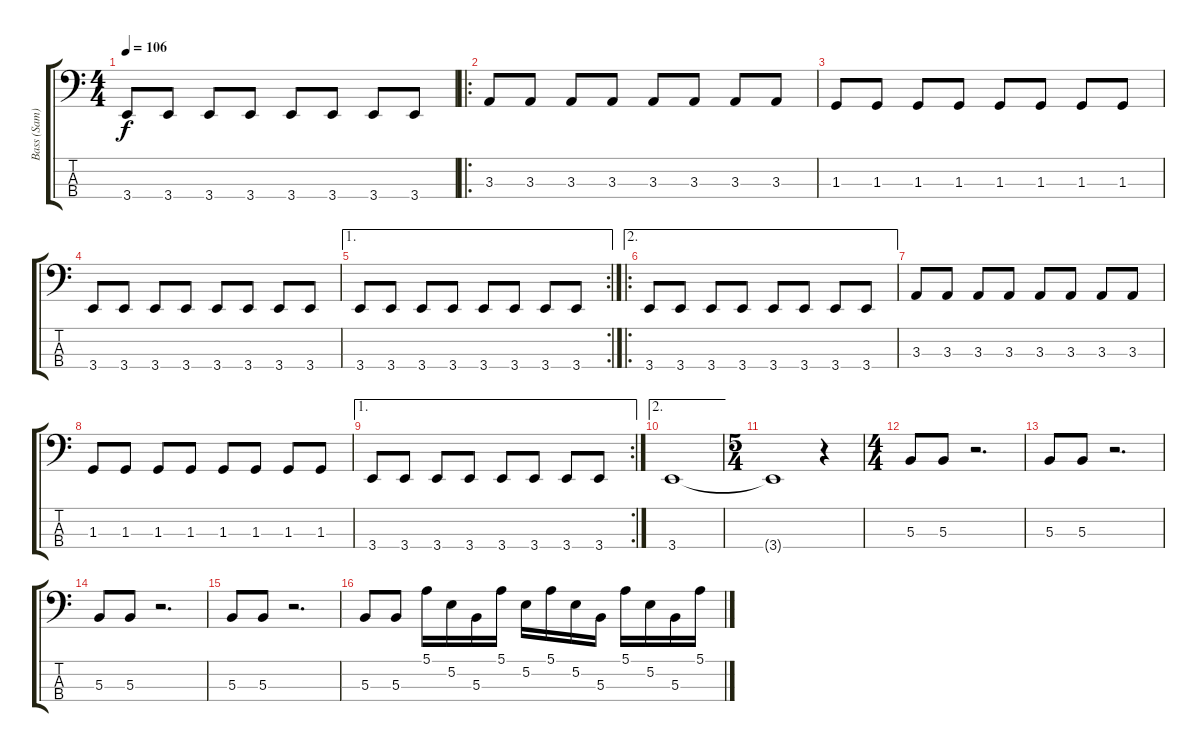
\track ("Bass (Sam)" "Bass (Sam)") {instrument electricbassfinger}
\staff {score tabs}
\tuning (E2 B1 Gb1 Db1) {hide}
\ts (4 4)
\tempo 106
\clef f4
\ks c
3.4.8{dy f volume 16} 3.4.8 3.4.8 3.4.8 3.4.8 3.4.8 3.4.8 3.4.8 |
\ro
3.3.8 3.3.8 3.3.8 3.3.8 3.3.8 3.3.8 3.3.8 3.3.8 |
1.3.8 1.3.8 1.3.8 1.3.8 1.3.8 1.3.8 1.3.8 1.3.8 |
3.4.8 3.4.8 3.4.8 3.4.8 3.4.8 3.4.8 3.4.8 3.4.8 |
\ae 1
\rc 2
3.4.8 3.4.8 3.4.8 3.4.8 3.4.8 3.4.8 3.4.8 3.4.8 |
\ae 2
\ro
3.4.8 3.4.8 3.4.8 3.4.8 3.4.8 3.4.8 3.4.8 3.4.8 |
3.3.8 3.3.8 3.3.8 3.3.8 3.3.8 3.3.8 3.3.8 3.3.8 |
1.3.8 1.3.8 1.3.8 1.3.8 1.3.8 1.3.8 1.3.8 1.3.8 |
\ae 1
\rc 2
3.4.8 3.4.8 3.4.8 3.4.8 3.4.8 3.4.8 3.4.8 3.4.8 |
\ae 2
3.4.1 |
\ts (5 4)
3.4{t}.1 r.4 |
\ts (4 4)
5.3.8 5.3.8 r.2{d} |
5.3.8 5.3.8 r.2{d} |
5.3.8 5.3.8 r.2{d} |
5.3.8 5.3.8 r.2{d} |
5.3.8 5.3.8 5.1.16 5.2.16 5.3.16 5.1.16 5.2.16 5.1.16 5.2.16 5.3.16 5.1.16 5.2.16 5.3.16 5.1.16
